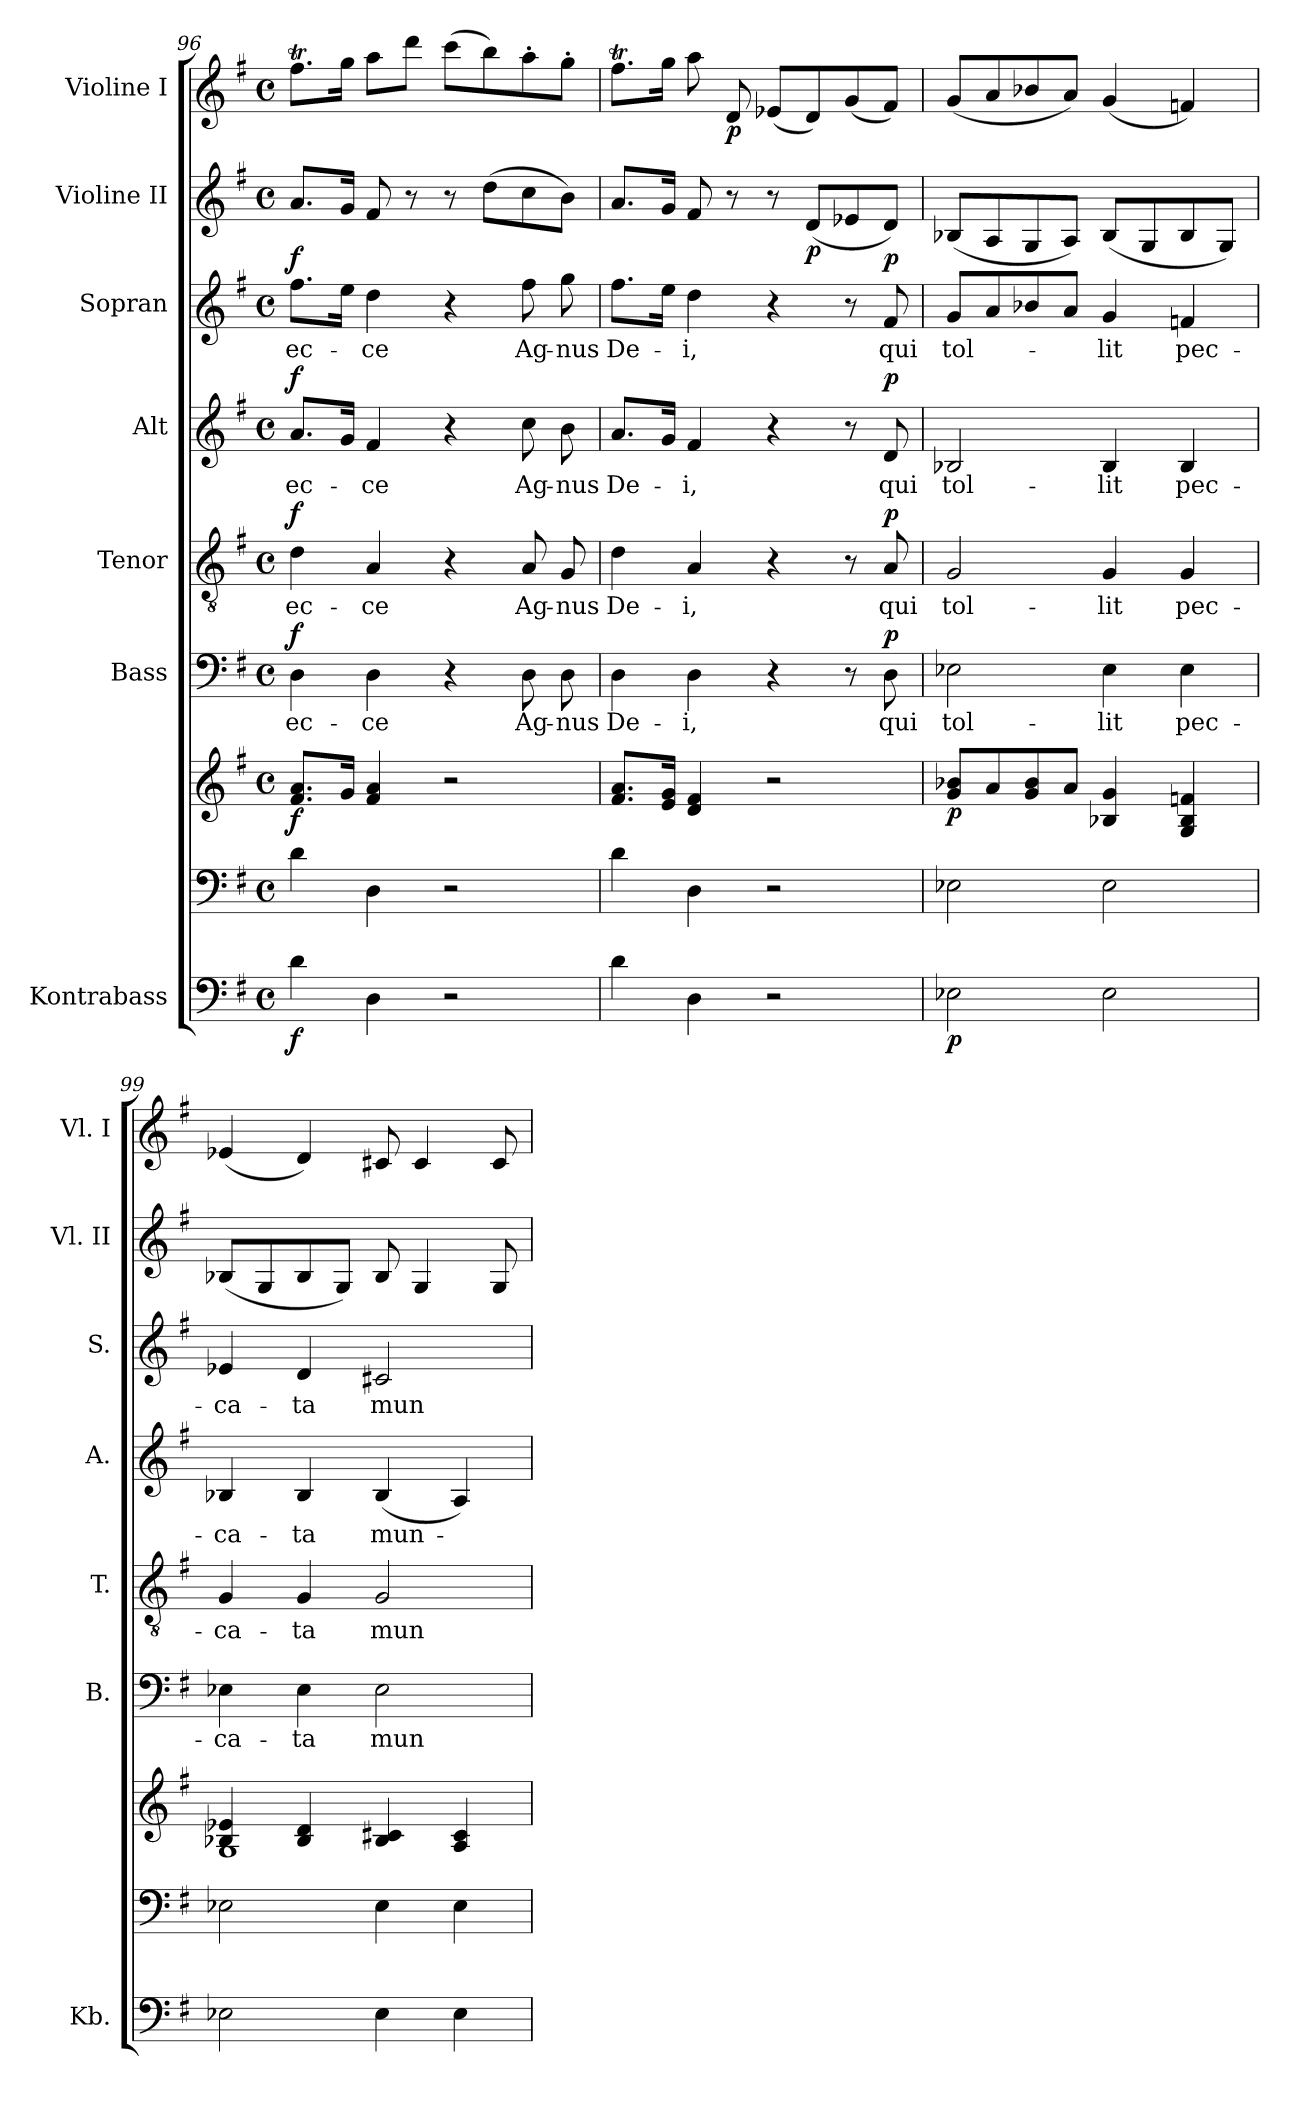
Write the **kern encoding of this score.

**kern	**dynam	**kern	**kern	**dynam	**kern	**text	**dynam	**kern	**text	**dynam	**kern	**text	**dynam	**kern	**text	**dynam	**kern	**dynam	**kern	**dynam
*part8	*part8	*part7	*part7	*part7	*part6	*part6	*part6	*part5	*part5	*part5	*part4	*part4	*part4	*part3	*part3	*part3	*part2	*part2	*part1	*part1
*staff9	*staff9	*staff8	*staff7	*staff7/8	*staff6	*staff6	*staff6	*staff5	*staff5	*staff5	*staff4	*staff4	*staff4	*staff3	*staff3	*staff3	*staff2	*staff2	*staff1	*staff1
*I"Kontrabass	*	*	*	*	*I"Bass	*	*	*I"Tenor	*	*	*I"Alt	*	*	*I"Sopran	*	*	*I"Violine II	*	*I"Violine I	*
*I'Kb.	*	*	*	*	*I'B.	*	*	*I'T.	*	*	*I'A.	*	*	*I'S.	*	*	*I'Vl. II	*	*I'Vl. I	*
*clefF4	*	*clefF4	*clefG2	*	*clefF4	*	*	*clefGv2	*	*	*clefG2	*	*	*clefG2	*	*	*clefG2	*	*clefG2	*
*ITrd7c12	*	*	*	*	*	*	*	*	*	*	*	*	*	*	*	*	*	*	*	*
*k[f#]	*	*k[f#]	*k[f#]	*	*k[f#]	*	*	*k[f#]	*	*	*k[f#]	*	*	*k[f#]	*	*	*k[f#]	*	*k[f#]	*
*G:	*	*G:	*G:	*	*G:	*	*	*G:	*	*	*G:	*	*	*G:	*	*	*G:	*	*G:	*
*M4/4	*	*M4/4	*M4/4	*	*M4/4	*	*	*M4/4	*	*	*M4/4	*	*	*M4/4	*	*	*M4/4	*	*M4/4	*
*met(c)	*	*met(c)	*met(c)	*	*met(c)	*	*	*met(c)	*	*	*met(c)	*	*	*met(c)	*	*	*met(c)	*	*met(c)	*
=96	=96	=96	=96	=96	=96	=96	=96	=96	=96	=96	=96	=96	=96	=96	=96	=96	=96	=96	=96	=96
!	!LO:DY:b	!	!	!LO:DY:b	!	!LO:LY:b	!LO:DY:a	!	!LO:LY:b	!LO:DY:a	!	!LO:LY:b	!LO:DY:a	!	!LO:LY:b	!LO:DY:a	!	!	!	!
4D\	f	4d\	8.f#/ 8.a/L	f	4D\	ec-	f	4d\	ec-	f	8.a/L	ec-	f	8.ff#\L	ec-	f	8.a/L	.	8.ff#t\L	.
.	.	.	16g/Jk	.	.	.	.	.	.	.	16g/Jk	.	.	16ee\Jk	.	.	16g/Jk	.	16gg\Jk	.
!	!	!	!	!	!	!LO:LY:b	!	!	!LO:LY:b	!	!	!LO:LY:b	!	!	!LO:LY:b	!	!	!	!	!
4DD\	.	4D\	4f#/ 4a/	.	4D\	-ce	.	4A/	-ce	.	4f#/	-ce	.	4dd\	-ce	.	8f#/	.	8aa\L	.
.	.	.	.	.	.	.	.	.	.	.	.	.	.	.	.	.	8r	.	8ddd\J	.
2r	.	2r	2r	.	4r	.	.	4r	.	.	4r	.	.	4r	.	.	8r	.	(>8ccc\L	.
.	.	.	.	.	.	.	.	.	.	.	.	.	.	.	.	.	(>8dd\L	.	8bb\)	.
!	!	!	!	!	!	!LO:LY:b	!	!	!LO:LY:b	!	!	!LO:LY:b	!	!	!LO:LY:b	!	!	!	!	!
.	.	.	.	.	8D\	Ag-	.	8A/	Ag-	.	8cc\	Ag-	.	8ff#\	Ag-	.	8cc\	.	8aa'>\	.
!	!	!	!	!	!	!LO:LY:b	!	!	!LO:LY:b	!	!	!LO:LY:b	!	!	!LO:LY:b	!	!	!	!	!
.	.	.	.	.	8D\	-nus	.	8G/	-nus	.	8b\	-nus	.	8gg\	-nus	.	8b\J)	.	8gg'>\J	.
=97	=97	=97	=97	=97	=97	=97	=97	=97	=97	=97	=97	=97	=97	=97	=97	=97	=97	=97	=97	=97
!	!	!	!	!	!	!LO:LY:b	!	!	!LO:LY:b	!	!	!LO:LY:b	!	!	!LO:LY:b	!	!	!	!	!
4D\	.	4d\	8.f#/ 8.a/L	.	4D\	De-	.	4d\	De-	.	8.a/L	De-	.	8.ff#\L	De-	.	8.a/L	.	8.ff#t\L	.
.	.	.	16e/ 16g/Jk	.	.	.	.	.	.	.	16g/Jk	.	.	16ee\Jk	.	.	16g/Jk	.	16gg\Jk	.
!	!	!	!	!	!	!LO:LY:b	!	!	!LO:LY:b	!	!	!LO:LY:b	!	!	!LO:LY:b	!	!	!	!	!
4DD\	.	4D\	4d/ 4f#/	.	4D\	-i,	.	4A/	-i,	.	4f#/	-i,	.	4dd\	-i,	.	8f#/	.	8aa\	.
!	!	!	!	!	!	!	!	!	!	!	!	!	!	!	!	!	!	!	!	!LO:DY:b
.	.	.	.	.	.	.	.	.	.	.	.	.	.	.	.	.	8r	.	8d/	p
2r	.	2r	2r	.	4r	.	.	4r	.	.	4r	.	.	4r	.	.	8r	.	(<8e-X/L	.
!	!	!	!	!	!	!	!	!	!	!	!	!	!	!	!	!	!	!LO:DY:b	!	!
.	.	.	.	.	.	.	.	.	.	.	.	.	.	.	.	.	(<8d/L	p	8d/)	.
.	.	.	.	.	8r	.	.	8r	.	.	8r	.	.	8r	.	.	8e-X/	.	(<8g/	.
!	!	!	!	!	!	!LO:LY:b	!LO:DY:a	!	!LO:LY:b	!LO:DY:a	!	!LO:LY:b	!LO:DY:a	!	!LO:LY:b	!LO:DY:a	!	!	!	!
.	.	.	.	.	8D\	qui	p	8A/	qui	p	8d/	qui	p	8f#/	qui	p	8d/J)	.	8f#/J)	.
=98	=98	=98	=98	=98	=98	=98	=98	=98	=98	=98	=98	=98	=98	=98	=98	=98	=98	=98	=98	=98
!	!LO:DY:b	!	!	!LO:DY:b	!	!LO:LY:b	!	!	!LO:LY:b	!	!	!LO:LY:b	!	!	!LO:LY:b	!	!	!	!	!
2EE-X\	p	2E-X\	8g/ 8b-X/L	p	2E-X\	tol-	.	2G/	tol-	.	2B-X/	tol-	.	8g/L	tol-	.	(<8B-X/L	.	(<8g/L	.
.	.	.	8a/	.	.	.	.	.	.	.	.	.	.	8a/	.	.	8A/	.	8a/	.
.	.	.	8g/ 8b-/	.	.	.	.	.	.	.	.	.	.	8b-X/	.	.	8G/	.	8b-X/	.
.	.	.	8a/J	.	.	.	.	.	.	.	.	.	.	8a/J	.	.	8A/J)	.	8a/J)	.
!	!	!	!	!	!	!LO:LY:b	!	!	!LO:LY:b	!	!	!LO:LY:b	!	!	!LO:LY:b	!	!	!	!	!
2EE-\	.	2E-\	4B-X/ 4g/	.	4E-\	-lit	.	4G/	-lit	.	4B-/	-lit	.	4g/	-lit	.	(<8B-/L	.	(<4g/	.
.	.	.	.	.	.	.	.	.	.	.	.	.	.	.	.	.	8G/	.	.	.
!	!	!	!	!	!	!LO:LY:b	!	!	!LO:LY:b	!	!	!LO:LY:b	!	!	!LO:LY:b	!	!	!	!	!
.	.	.	4G/ 4B-/ 4fn/	.	4E-\	pec-	.	4G/	pec-	.	4B-/	pec-	.	4fn/	pec-	.	8B-/	.	4fn/)	.
.	.	.	.	.	.	.	.	.	.	.	.	.	.	.	.	.	8G/J)	.	.	.
=99	=99	=99	=99	=99	=99	=99	=99	=99	=99	=99	=99	=99	=99	=99	=99	=99	=99	=99	=99	=99
*	*	*	*^	*	*	*	*	*	*	*	*	*	*	*	*	*	*	*	*	*
!	!	!	!	!	!	!	!LO:LY:b	!	!	!LO:LY:b	!	!	!LO:LY:b	!	!	!LO:LY:b	!	!	!	!	!
2EE-X\	.	2E-X\	4B-X/ 4e-X/	1G	.	4E-X\	-ca-	.	4G/	-ca-	.	4B-X/	-ca-	.	4e-X/	-ca-	.	(<8B-X/L	.	(<4e-X/	.
.	.	.	.	.	.	.	.	.	.	.	.	.	.	.	.	.	.	8G/	.	.	.
!	!	!	!	!	!	!	!LO:LY:b	!	!	!LO:LY:b	!	!	!LO:LY:b	!	!	!LO:LY:b	!	!	!	!	!
.	.	.	4B-/ 4d/	.	.	4E-\	-ta	.	4G/	-ta	.	4B-/	-ta	.	4d/	-ta	.	8B-/	.	4d/)	.
.	.	.	.	.	.	.	.	.	.	.	.	.	.	.	.	.	.	8G/J)	.	.	.
!	!	!	!	!	!	!	!LO:LY:b	!	!	!LO:LY:b	!	!	!LO:LY:b	!	!	!LO:LY:b	!	!	!	!	!
4EE-\	.	4E-\	4B-/ 4c#X/	.	.	2E-\	mun-	.	2G/	mun-	.	(<4B-/	mun-	.	2c#X/	mun-	.	8B-/	.	8c#X/	.
.	.	.	.	.	.	.	.	.	.	.	.	.	.	.	.	.	.	4G/	.	4c#/	.
4EE-\	.	4E-\	4A/ 4c#/	.	.	.	.	.	.	.	.	4A/)	.	.	.	.	.	.	.	.	.
.	.	.	.	.	.	.	.	.	.	.	.	.	.	.	.	.	.	8G/	.	8c#/	.
*	*	*	*v	*v	*	*	*	*	*	*	*	*	*	*	*	*	*	*	*	*	*
=	=	=	=	=	=	=	=	=	=	=	=	=	=	=	=	=	=	=	=	=
*-	*-	*-	*-	*-	*-	*-	*-	*-	*-	*-	*-	*-	*-	*-	*-	*-	*-	*-	*-	*-
